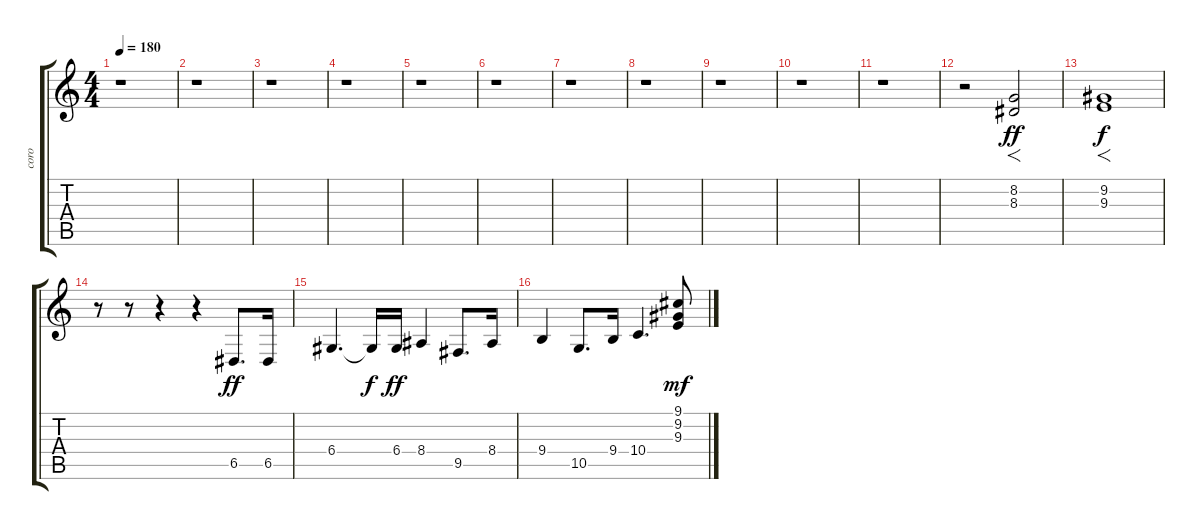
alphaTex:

\track ("coro" "coro") {instrument choiraahs}
\staff {score tabs}
\tuning (E4 B3 G3 D3 A2 E2) {hide}
\ts (4 4)
\tempo 180
\clef g2
\ks c
r.1{dy f} |
r.1 |
r.1 |
r.1 |
r.1 |
r.1 |
r.1 |
r.1 |
r.1 |
r.1 |
r.1 |
r.2 (8.2 8.3).2{f dy ff instrument choiraahs} |
(9.2 9.3).1{f dy f} |
r.8 r.8 r.4 r.4 6.5.8{d dy ff instrument voiceoohs} 6.5.16 |
6.4.4{d} 6.4{t}.16{dy f} 6.4.16{dy ff} 8.4.4 9.5.8{d} 8.4.16 |
9.4.4 10.5.8{d} 9.4.16 10.4.4{d} (9.1 9.2 9.3).8{dy mf instrument choiraahs}
